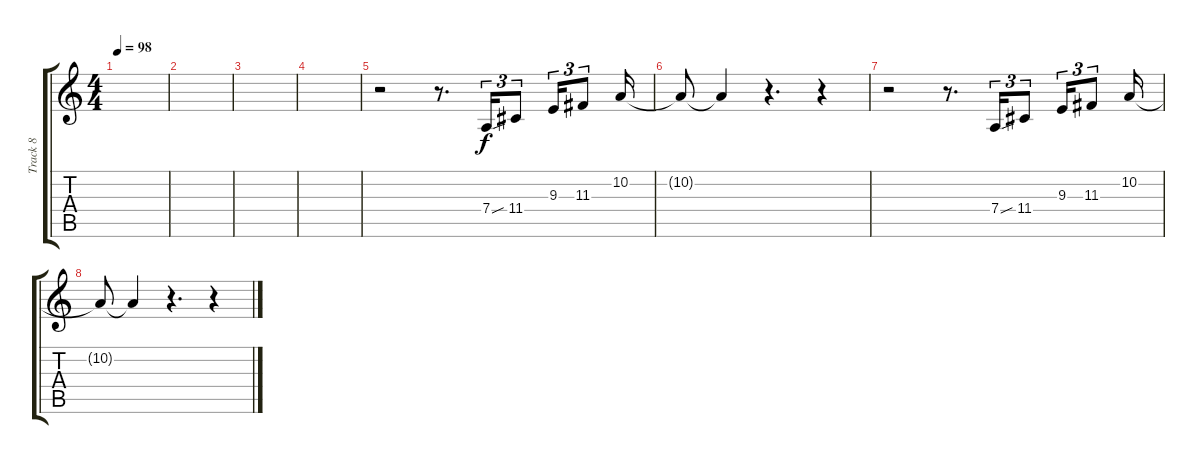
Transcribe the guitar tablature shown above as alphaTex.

\track ("Track 8" "Track 8") {instrument trumpet}
\staff {score tabs}
\tuning (E4 B3 G3 D3 A2 E2) {hide}
\ts (4 4)
\tempo 98
\clef g2
\ks c
|
|
|
|
r.2 r.8{d} 7.4{sou}.16{tu (3 2)} 11.4.8{tu (3 2)} 9.3.16{tu (3 2)} 11.3.8{tu (3 2)} 10.2.16 |
10.2{t}.8 10.2{t}.4 r.4{d} r.4 |
r.2 r.8{d} 7.4{sou}.16{tu (3 2)} 11.4.8{tu (3 2)} 9.3.16{tu (3 2)} 11.3.8{tu (3 2)} 10.2.16 |
10.2{t}.8 10.2{t}.4 r.4{d} r.4
